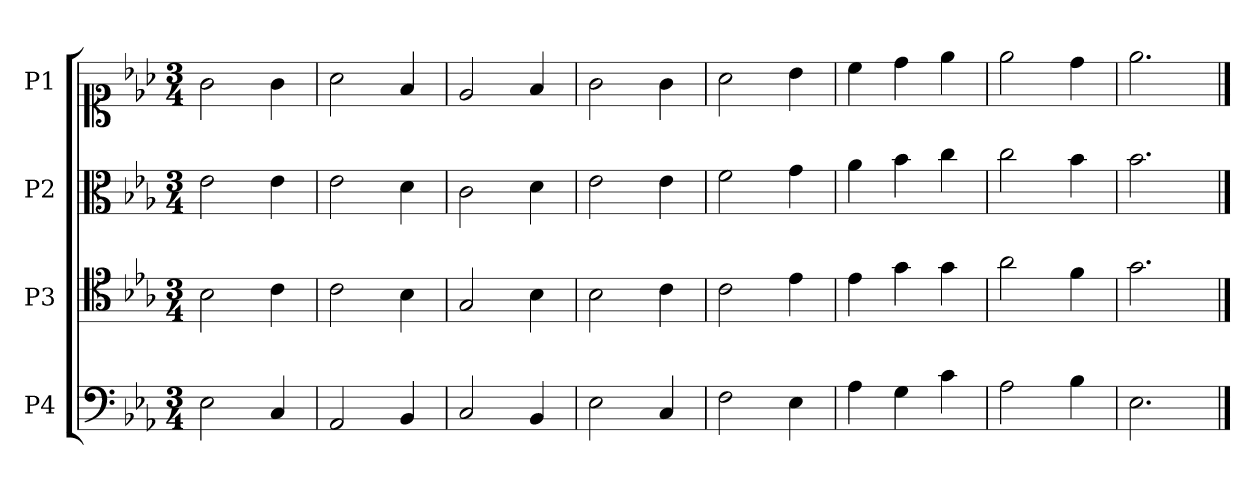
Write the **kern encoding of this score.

**kern	**kern	**kern	**kern
*part4	*part3	*part2	*part1
*staff4	*staff3	*staff2	*staff1
*I"P4	*I"P3	*I"P2	*I"P1
!!LO:PB:g=z
*clefF4	*clefC4	*clefC3	*clefC1
*k[b-e-a-]	*k[b-e-a-]	*k[b-e-a-]	*k[b-e-a-]
*E-:	*E-:	*E-:	*E-:
*M3/4	*M3/4	*M3/4	*M3/4
=1	=1	=1	=1
2E-i\	2B-i\	2e-i\	2gi\
4Ci/	4ci\	4e-i\	4gi\
=2	=2	=2	=2
2AA-i/	2ci\	2e-i\	2a-i\
4BB-i/	4B-i\	4di\	4fi/
=3	=3	=3	=3
2Ci/	2Gi/	2ci\	2e-i/
4BB-i/	4B-i\	4di\	4fi/
=4	=4	=4	=4
2E-i\	2B-i\	2e-i\	2gi\
4Ci/	4ci\	4e-i\	4gi\
=5	=5	=5	=5
2Fi\	2ci\	2fi\	2a-i\
4E-i\	4e-i\	4gi\	4b-i\
=6	=6	=6	=6
4A-i\	4e-i\	4a-i\	4cci\
4Gi\	4gi\	4b-i\	4ddi\
4ci\	4gi\	4cci\	4ee-i\
=7	=7	=7	=7
2A-i\	2a-i\	2cci\	2ee-i\
4B-i\	4fi\	4b-i\	4ddi\
=8	=8	=8	=8
2.E-i\	2.gi\	2.b-i\	2.ee-i\
==	==	==	==
*-	*-	*-	*-
